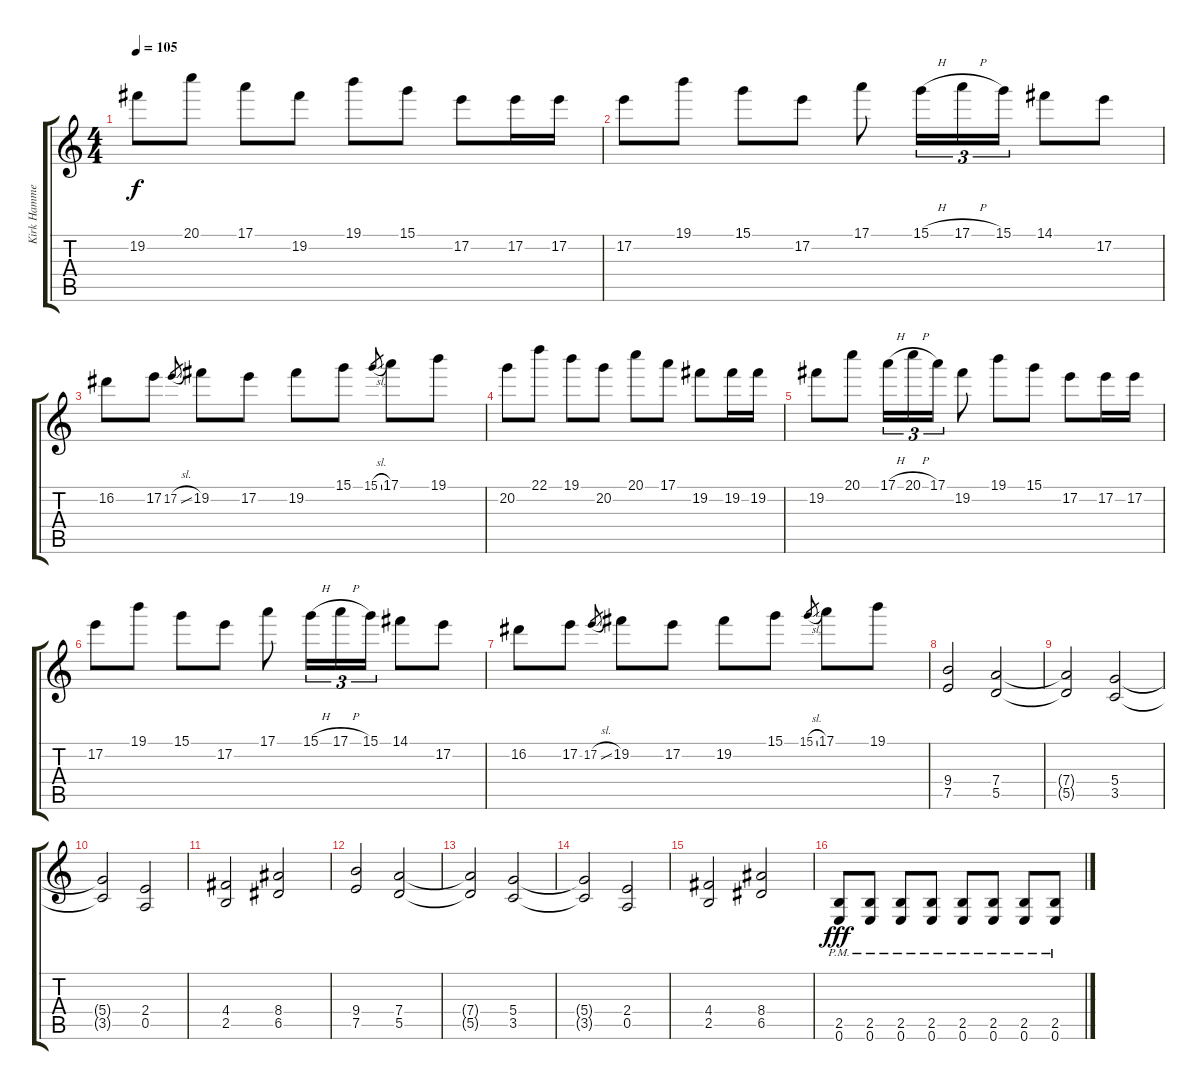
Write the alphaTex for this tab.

\track ("Kirk Hammet" "Kirk Hamme") {instrument distortionguitar}
\staff {score tabs}
\tuning (E4 B3 G3 D3 A2 E2) {hide}
\ts (4 4)
\tempo 105
\clef g2
\ks c
19.2.8{dy f} 20.1.8 17.1.8 19.2.8 19.1.8 15.1.8 17.2.8 17.2.16 17.2.16 |
17.2.8 19.1.8 15.1.8 17.2.8 17.1.8 15.1{h}.16{tu (3 2)} 17.1{h}.16{tu (3 2)} 15.1.16{tu (3 2)} 14.1.8 17.2.8 |
16.2.8 17.2.8 17.2{sl}.8{gr} 19.2.8 17.2.8 19.2.8 15.1.8 15.1{sl}.8{gr} 17.1.8 19.1.8 |
20.2.8 22.1.8 19.1.8 20.2.8 20.1.8 17.1.8 19.2.8 19.2.16 19.2.16 |
19.2.8 20.1.8 17.1{h}.16{tu (3 2)} 20.1{h}.16{tu (3 2)} 17.1.16{tu (3 2)} 19.2.8 19.1.8 15.1.8 17.2.8 17.2.16 17.2.16 |
17.2.8 19.1.8 15.1.8 17.2.8 17.1.8 15.1{h}.16{tu (3 2)} 17.1{h}.16{tu (3 2)} 15.1.16{tu (3 2)} 14.1.8 17.2.8 |
16.2.8 17.2.8 17.2{sl}.8{gr} 19.2.8 17.2.8 19.2.8 15.1.8 15.1{sl}.8{gr} 17.1.8 19.1.8 |
(9.4 7.5).2 (7.4 5.5).2 |
(7.4{t} 5.5{t}).2 (5.4 3.5).2 |
(5.4{t} 3.5{t}).2 (2.4 0.5).2 |
(4.4 2.5).2 (8.4 6.5).2 |
(9.4 7.5).2 (7.4 5.5).2 |
(7.4{t} 5.5{t}).2 (5.4 3.5).2 |
(5.4{t} 3.5{t}).2 (2.4 0.5).2 |
(4.4 2.5).2 (8.4 6.5).2 |
(2.5{pm} 0.6{pm}).8{dy fff} (2.5{pm} 0.6{pm}).8 (2.5{pm} 0.6{pm}).8 (2.5{pm} 0.6{pm}).8 (2.5{pm} 0.6{pm}).8 (2.5{pm} 0.6{pm}).8 (2.5{pm} 0.6{pm}).8 (2.5{pm} 0.6{pm}).8
